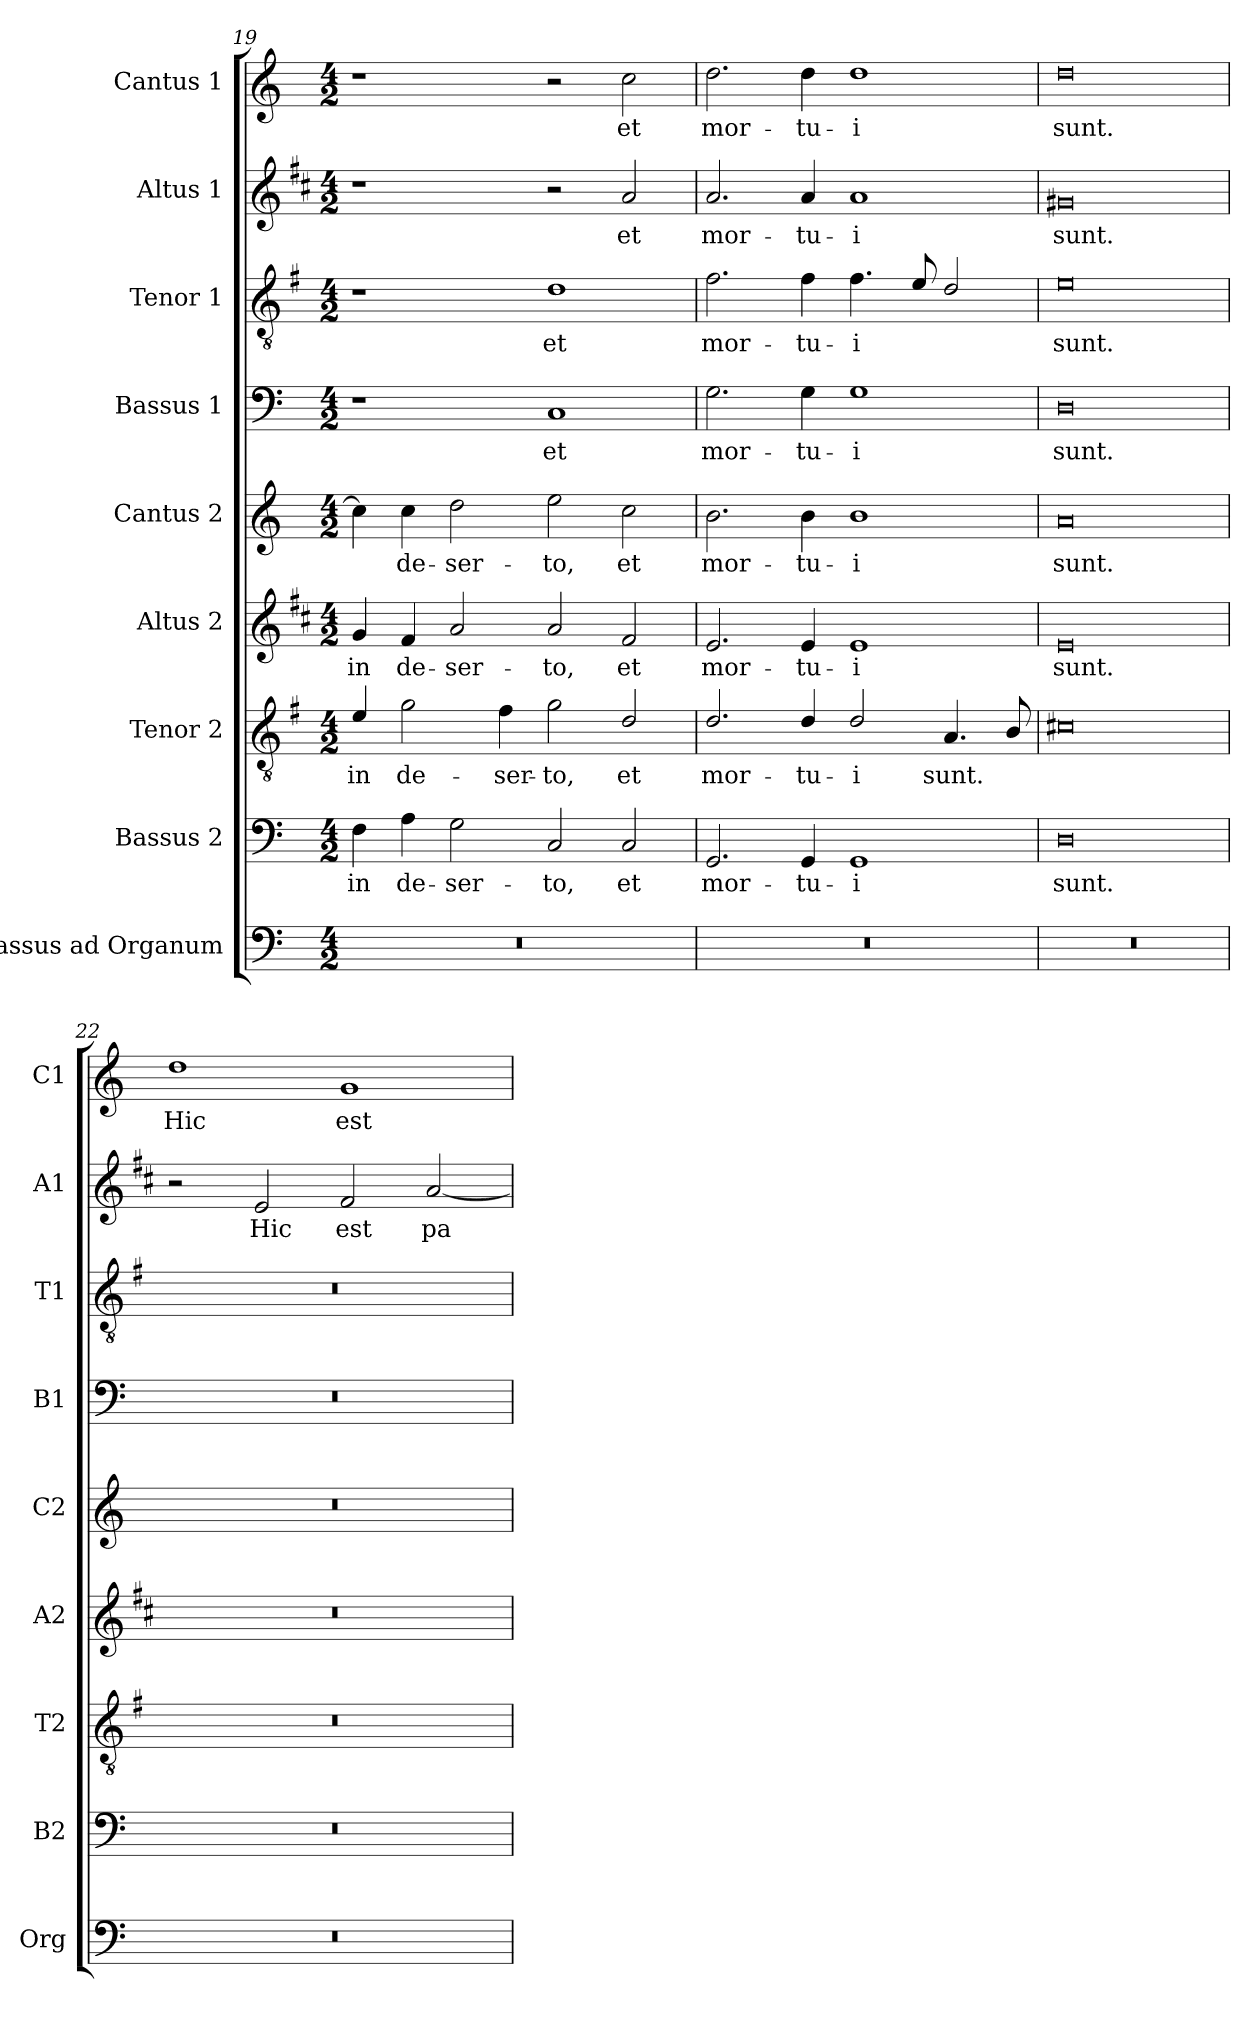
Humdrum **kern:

**kern	**kern	**text	**kern	**text	**kern	**text	**kern	**text	**kern	**text	**kern	**text	**kern	**text	**kern	**text
*part9	*part8	*part8	*part7	*part7	*part6	*part6	*part5	*part5	*part4	*part4	*part3	*part3	*part2	*part2	*part1	*part1
*staff9	*staff8	*staff8	*staff7	*staff7	*staff6	*staff6	*staff5	*staff5	*staff4	*staff4	*staff3	*staff3	*staff2	*staff2	*staff1	*staff1
*I"Bassus ad Organum	*I"Bassus 2	*	*I"Tenor 2	*	*I"Altus 2	*	*I"Cantus 2	*	*I"Bassus 1	*	*I"Tenor 1	*	*I"Altus 1	*	*I"Cantus 1	*
*I'Org	*I'B2	*	*I'T2	*	*I'A2	*	*I'C2	*	*I'B1	*	*I'T1	*	*I'A1	*	*I'C1	*
*clefF4	*clefF4	*	*clefGv2	*	*clefG2	*	*clefG2	*	*clefF4	*	*clefGv2	*	*clefG2	*	*clefG2	*
*	*	*	*ITrd4c7	*	*ITrd1c2	*	*	*	*	*	*ITrd4c7	*	*ITrd1c2	*	*	*
*k[]	*k[]	*	*k[]	*	*k[]	*	*k[]	*	*k[]	*	*k[]	*	*k[]	*	*k[]	*
*C:	*C:	*	*C:	*	*C:	*	*C:	*	*C:	*	*C:	*	*C:	*	*C:	*
*M4/2	*M4/2	*	*M4/2	*	*M4/2	*	*M4/2	*	*M4/2	*	*M4/2	*	*M4/2	*	*M4/2	*
=19	=19	=19	=19	=19	=19	=19	=19	=19	=19	=19	=19	=19	=19	=19	=19	=19
!	!	!LO:LY:b	!	!LO:LY:b	!	!LO:LY:b	!	!	!	!	!	!	!	!	!	!
0r	4F\	in	4A/	in	4f/	in	4cc\]	.	1r	.	1r	.	1r	.	1r	.
!	!	!LO:LY:b	!	!LO:LY:b	!	!LO:LY:b	!	!LO:LY:b	!	!	!	!	!	!	!	!
.	4A\	de-	2c\	de-	4e/	de-	4cc\	de-	.	.	.	.	.	.	.	.
!	!	!LO:LY:b	!	!	!	!LO:LY:b	!	!LO:LY:b	!	!	!	!	!	!	!	!
.	2G\	-ser-	.	.	2g/	-ser-	2dd\	-ser-	.	.	.	.	.	.	.	.
!	!	!	!	!LO:LY:b	!	!	!	!	!	!	!	!	!	!	!	!
.	.	.	4B\	-ser-	.	.	.	.	.	.	.	.	.	.	.	.
!	!	!LO:LY:b	!	!LO:LY:b	!	!LO:LY:b	!	!LO:LY:b	!	!LO:LY:b	!	!LO:LY:b	!	!	!	!
.	2C/	-to,	2c\	-to,	2g/	-to,	2ee\	-to,	1C	et	1G	et	2r	.	2r	.
!	!	!LO:LY:b	!	!LO:LY:b	!	!LO:LY:b	!	!LO:LY:b	!	!	!	!	!	!LO:LY:b	!	!LO:LY:b
.	2C/	et	2G/	et	2e/	et	2cc\	et	.	.	.	.	2g/	et	2cc\	et
!!LO:LB:g=z
=20	=20	=20	=20	=20	=20	=20	=20	=20	=20	=20	=20	=20	=20	=20	=20	=20
!	!	!LO:LY:b	!	!LO:LY:b	!	!LO:LY:b	!	!LO:LY:b	!	!LO:LY:b	!	!LO:LY:b	!	!LO:LY:b	!	!LO:LY:b
0r	2.GG/	mor-	2.G/	mor-	2.d/	mor-	2.b\	mor-	2.G\	mor-	2.B\	mor-	2.g/	mor-	2.dd\	mor-
!	!	!LO:LY:b	!	!LO:LY:b	!	!LO:LY:b	!	!LO:LY:b	!	!LO:LY:b	!	!LO:LY:b	!	!LO:LY:b	!	!LO:LY:b
.	4GG/	-tu-	4G/	-tu-	4d/	-tu-	4b\	-tu-	4G\	-tu-	4B\	-tu-	4g/	-tu-	4dd\	-tu-
!	!	!LO:LY:b	!	!LO:LY:b	!	!LO:LY:b	!	!LO:LY:b	!	!LO:LY:b	!	!LO:LY:b	!	!LO:LY:b	!	!LO:LY:b
.	1GG	-i	2G/	-i	1d	-i	1b	-i	1G	-i	4.B\	-i	1g	-i	1dd	-i
.	.	.	.	.	.	.	.	.	.	.	8A/	.	.	.	.	.
!	!	!	!	!LO:LY:b	!	!	!	!	!	!	!	!	!	!	!	!
.	.	.	4.D/	sunt.	.	.	.	.	.	.	2G/	.	.	.	.	.
.	.	.	8E/	.	.	.	.	.	.	.	.	.	.	.	.	.
=21	=21	=21	=21	=21	=21	=21	=21	=21	=21	=21	=21	=21	=21	=21	=21	=21
!	!	!LO:LY:b	!	!	!	!LO:LY:b	!	!LO:LY:b	!	!LO:LY:b	!	!LO:LY:b	!	!LO:LY:b	!	!LO:LY:b
0r	0D	sunt.	0F#X	.	0d	sunt.	0a	sunt.	0D	sunt.	0A	sunt.	0f#X	sunt.	0dd	sunt.
=22	=22	=22	=22	=22	=22	=22	=22	=22	=22	=22	=22	=22	=22	=22	=22	=22
!	!	!	!	!	!	!	!	!	!	!	!	!	!	!	!	!LO:LY:b
0r	0r	.	0r	.	0r	.	0r	.	0r	.	0r	.	2r	.	1dd	Hic
!	!	!	!	!	!	!	!	!	!	!	!	!	!	!LO:LY:b	!	!
.	.	.	.	.	.	.	.	.	.	.	.	.	2d/	Hic	.	.
!	!	!	!	!	!	!	!	!	!	!	!	!	!	!LO:LY:b	!	!LO:LY:b
.	.	.	.	.	.	.	.	.	.	.	.	.	2e/	est	1g	est
!	!	!	!	!	!	!	!	!	!	!	!	!	!	!LO:LY:b	!	!
.	.	.	.	.	.	.	.	.	.	.	.	.	[2g/	pa-	.	.
=	=	=	=	=	=	=	=	=	=	=	=	=	=	=	=	=
*-	*-	*-	*-	*-	*-	*-	*-	*-	*-	*-	*-	*-	*-	*-	*-	*-
